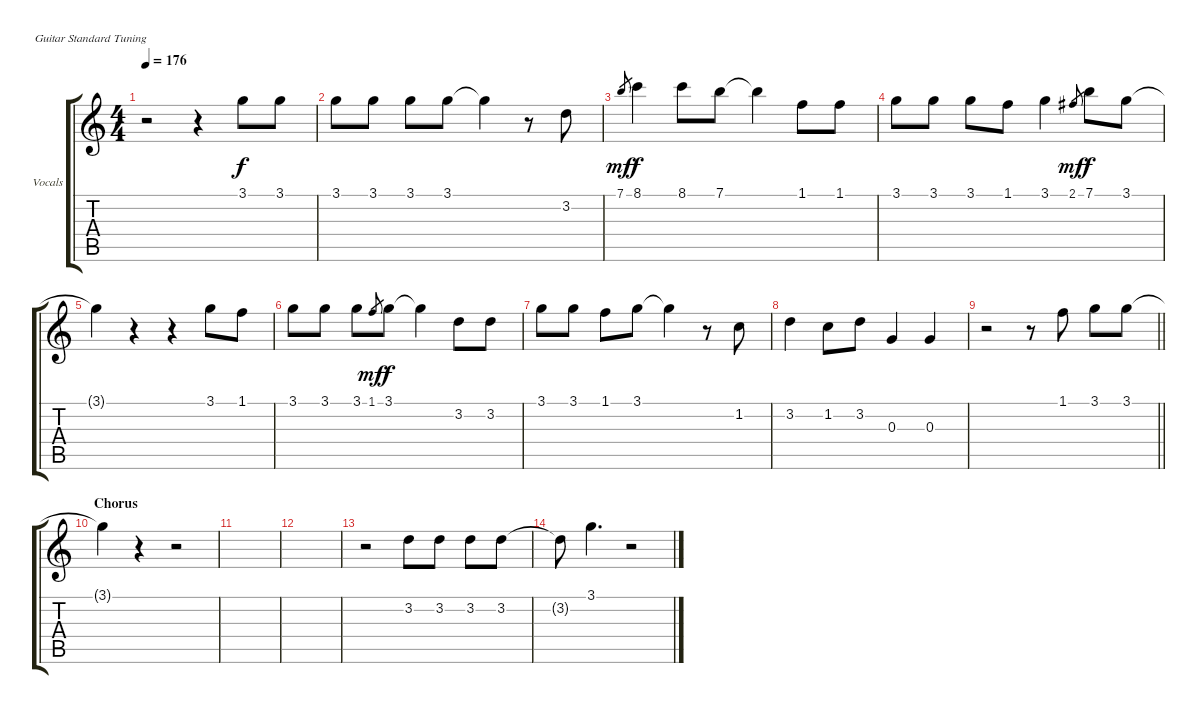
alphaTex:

\bracketExtendMode groupsimilarinstruments
\firstSystemTrackNameOrientation horizontal
\otherSystemsTrackNameOrientation horizontal
\track ("Vocals" "Vocals") {mute instrument lead6voice}
\staff {score tabs}
\tuning (E4 B3 G3 D3 A2 E2)
\displaytranspose 12
\ts (4 4)
\tempo 176
\clef g2
\ks c
r.2{dy f} r.4 3.1.8 3.1.8 |
3.1.8 3.1.8 3.1.8 3.1.8 3.1{t}.4 r.8 3.2.8 |
7.1.8{gr dy mf} 8.1.4{dy f} 8.1.8 7.1.8 7.1{t}.4 1.1.8 1.1.8 |
3.1.8 3.1.8 3.1.8 1.1.8 3.1.4 2.1.8{gr dy mf} 7.1.8{dy f} 3.1.8 |
3.1{t}.4 r.4 r.4 3.1.8 1.1.8 |
3.1.8 3.1.8 3.1.8 1.1.8{gr dy mf} 3.1.8{dy f} 3.1{t}.4 3.2.8 3.2.8 |
3.1.8 3.1.8 1.1.8 3.1.8 3.1{t}.4 r.8 1.2.8 |
3.2.4 1.2.8 3.2.8 0.3.4 0.3.4 |
\barLineRight lightlight
r.2 r.8 1.1.8 3.1.8 3.1.8 |
\section ("" "Chorus")
3.1{t}.4 r.4 r.2 |
|
|
r.2 3.2.8 3.2.8 3.2.8 3.2.8 |
3.2{t}.8 3.1.4{d} r.2
